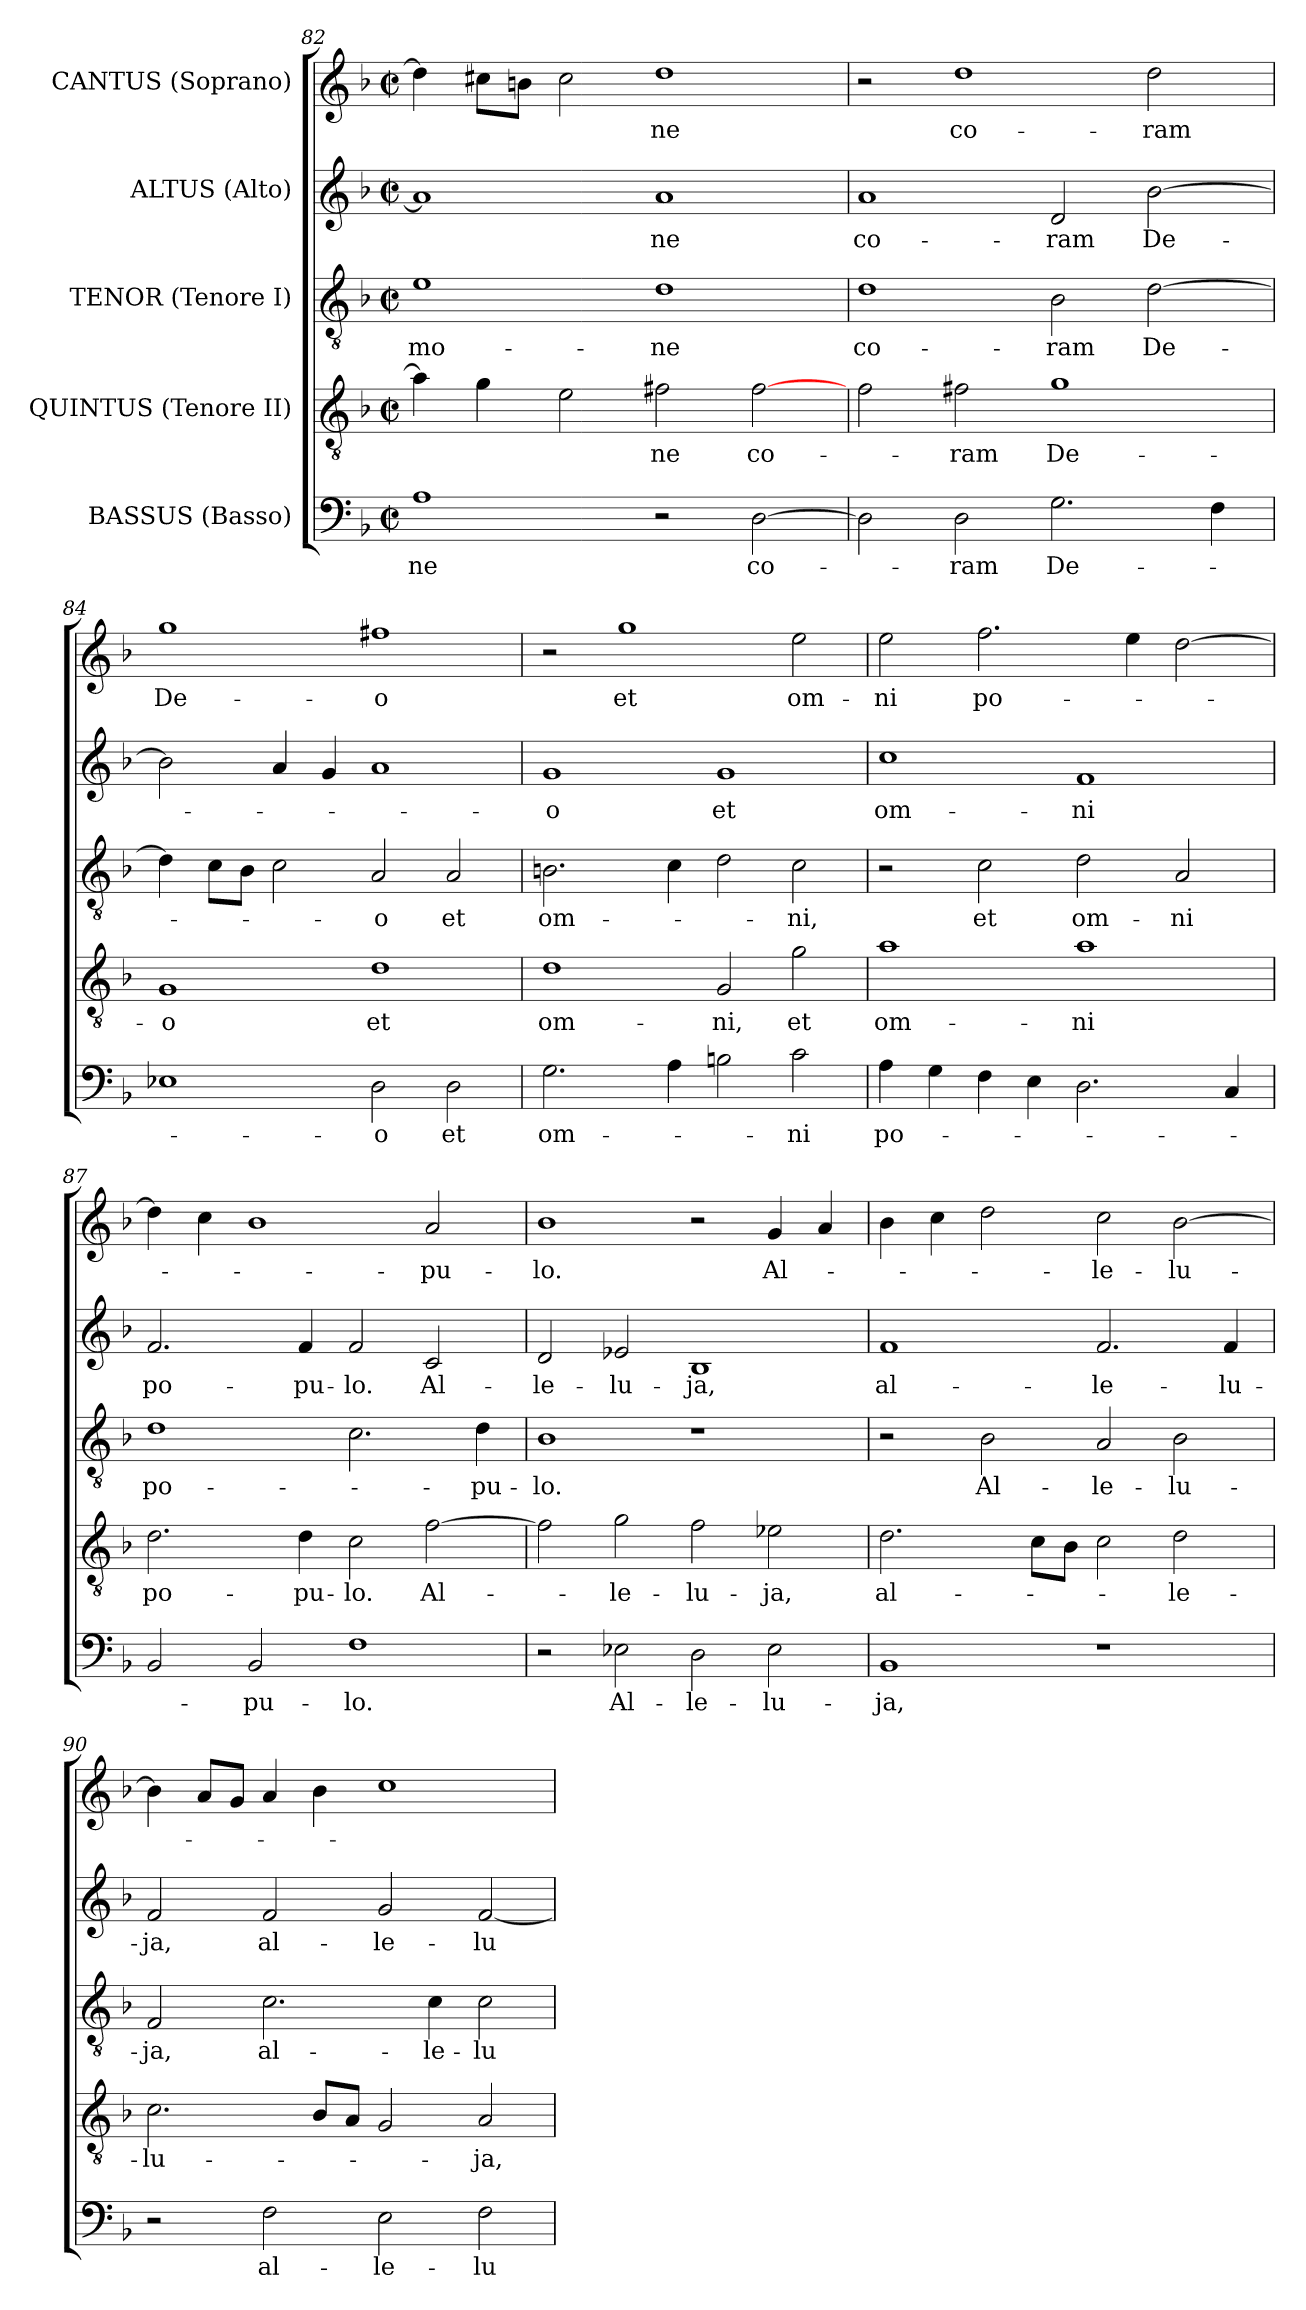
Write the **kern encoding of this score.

**kern	**text	**kern	**text	**kern	**text	**kern	**text	**kern	**text
*part5	*part5	*part4	*part4	*part3	*part3	*part2	*part2	*part1	*part1
*staff5	*staff5	*staff4	*staff4	*staff3	*staff3	*staff2	*staff2	*staff1	*staff1
*I"BASSUS (Basso)	*	*I"QUINTUS (Tenore II)	*	*I"TENOR (Tenore I)	*	*I"ALTUS (Alto)	*	*I"CANTUS (Soprano)	*
*clefF4	*	*clefGv2	*	*clefGv2	*	*clefG2	*	*clefG2	*
*k[b-]	*	*k[b-]	*	*k[b-]	*	*k[b-]	*	*k[b-]	*
*F:	*	*F:	*	*F:	*	*F:	*	*F:	*
*M2/2	*	*M2/2	*	*M2/2	*	*M2/2	*	*M2/2	*
*met(c|)	*	*met(c|)	*	*met(c|)	*	*met(c|)	*	*met(c|)	*
=82	=82	=82	=82	=82	=82	=82	=82	=82	=82
1A	-ne	4a\]	.	1e	-mo-	1a]	.	4dd\]	.
.	.	4g\	.	.	.	.	.	8cc#X\L	.
.	.	.	.	.	.	.	.	8bn\J	.
.	.	2e\	.	.	.	.	.	2cc#\	.
2r	.	2f#X\	-ne	1d	-ne	1a	-ne	1dd	-ne
[2D\	co-	[2f#\	co-	.	.	.	.	.	.
=83	=83	=83	=83	=83	=83	=83	=83	=83	=83
2D\]	.	2f\	.	1d	co-	1a	co-	2r	.
2D\	-ram	2f#X\	-ram	.	.	.	.	1dd	co-
2.G\	De-	1g	De-	2B-\	-ram	2d/	-ram	.	.
.	.	.	.	[2d\	De-	[2b-\	De-	2dd\	-ram
4F\	.	.	.	.	.	.	.	.	.
=84	=84	=84	=84	=84	=84	=84	=84	=84	=84
1E-X	.	1G	-o	4d\]	.	2b-\]	.	1gg	De-
.	.	.	.	8c\L	.	.	.	.	.
.	.	.	.	8B-\J	.	.	.	.	.
.	.	.	.	2c\	.	4a/	.	.	.
.	.	.	.	.	.	4g/	.	.	.
2D\	-o	1d	et	2A/	-o	1a	.	1ff#X	-o
2D\	et	.	.	2A/	et	.	.	.	.
=85	=85	=85	=85	=85	=85	=85	=85	=85	=85
2.G\	om-	1d	om-	2.Bn\	om-	1g	-o	2r	.
.	.	.	.	.	.	.	.	1gg	et
4A\	.	.	.	4c\	.	.	.	.	.
2Bn\	.	2G/	-ni,	2d\	.	1g	et	.	.
2c\	-ni	2g\	et	2c\	-ni,	.	.	2ee\	om-
!!LO:PB:g=z
=86	=86	=86	=86	=86	=86	=86	=86	=86	=86
4A\	po-	1a	om-	2r	.	1cc	om-	2ee\	-ni
4G\	.	.	.	.	.	.	.	.	.
4F\	.	.	.	2c\	et	.	.	2.ff\	po-
4E\	.	.	.	.	.	.	.	.	.
2.D\	.	1a	-ni	2d\	om-	1f	-ni	.	.
.	.	.	.	.	.	.	.	4ee\	.
.	.	.	.	2A/	-ni	.	.	[2dd\	.
4C/	.	.	.	.	.	.	.	.	.
=87	=87	=87	=87	=87	=87	=87	=87	=87	=87
2BB-/	.	2.d\	po-	1d	po-	2.f/	po-	4dd\]	.
.	.	.	.	.	.	.	.	4cc\	.
2BB-/	-pu-	.	.	.	.	.	.	1b-	.
.	.	4d\	-pu-	.	.	4f/	-pu-	.	.
1F	-lo.	2c\	-lo.	2.c\	.	2f/	-lo.	.	.
.	.	[2f\	Al-	.	.	2c/	Al-	2a/	-pu-
.	.	.	.	4d\	-pu-	.	.	.	.
=88	=88	=88	=88	=88	=88	=88	=88	=88	=88
2r	.	2f\]	.	1B-	-lo.	2d/	-le-	1b-	-lo.
2E-X\	Al-	2g\	-le-	.	.	2e-X/	-lu-	.	.
2D\	-le-	2f\	-lu-	1r	.	1B-	-ja,	2r	.
2E-\	-lu-	2e-X\	-ja,	.	.	.	.	4g/	Al-
.	.	.	.	.	.	.	.	4a/	.
=89	=89	=89	=89	=89	=89	=89	=89	=89	=89
1BB-	-ja,	2.d\	al-	2r	.	1f	al-	4b-\	.
.	.	.	.	.	.	.	.	4cc\	.
.	.	.	.	2B-\	Al-	.	.	2dd\	.
.	.	8c\L	.	.	.	.	.	.	.
.	.	8B-\J	.	.	.	.	.	.	.
1r	.	2c\	.	2A/	-le-	2.f/	-le-	2cc\	-le-
.	.	2d\	-le-	2B-\	-lu-	.	.	[2b-\	-lu-
.	.	.	.	.	.	4f/	-lu-	.	.
=90	=90	=90	=90	=90	=90	=90	=90	=90	=90
2r	.	2.c\	-lu-	2F/	-ja,	2f/	-ja,	4b-\]	.
.	.	.	.	.	.	.	.	8a/L	.
.	.	.	.	.	.	.	.	8g/J	.
2F\	al-	.	.	2.c\	al-	2f/	al-	4a/	.
.	.	8B-/L	.	.	.	.	.	4b-\	.
.	.	8A/J	.	.	.	.	.	.	.
2E\	-le-	2G/	.	.	.	2g/	-le-	1cc	.
.	.	.	.	4c\	-le-	.	.	.	.
2F\	-lu-	2A/	-ja,	2c\	-lu-	[2f/	-lu-	.	.
=	=	=	=	=	=	=	=	=	=
*-	*-	*-	*-	*-	*-	*-	*-	*-	*-
